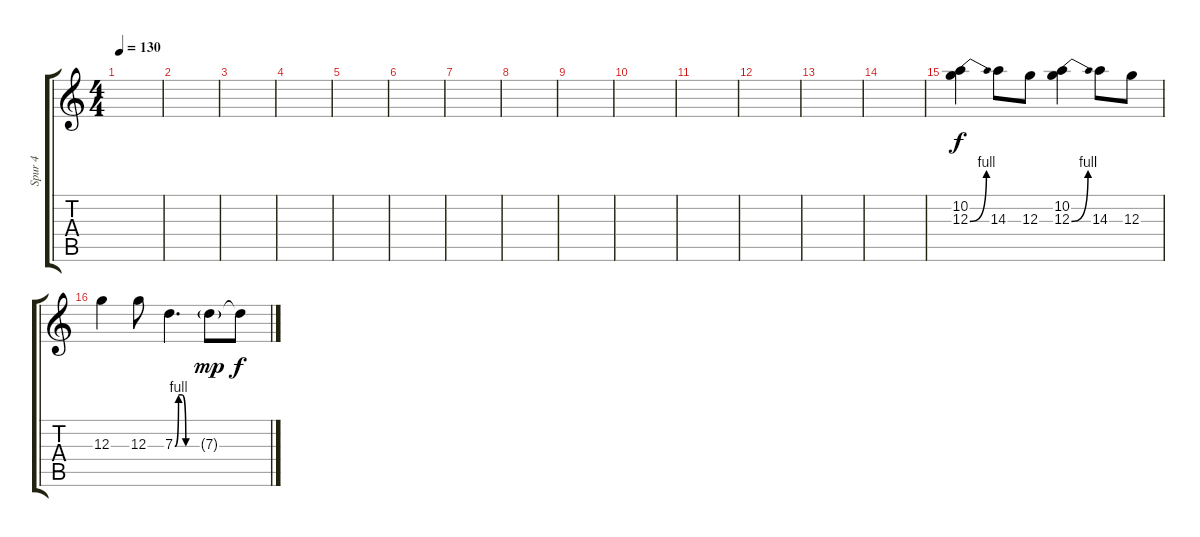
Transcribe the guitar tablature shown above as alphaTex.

\track ("Spur 4" "Spur 4") {instrument distortionguitar}
\staff {score tabs}
\tuning (E4 B3 G3 D3 A2 E2) {hide}
\ts (4 4)
\tempo 130
\clef g2
\ks c
|
|
|
|
|
|
|
|
|
|
|
|
|
|
(10.2 12.3{be (bend 0 0 60 4)}).4{instrument overdrivenguitar} 14.3.8 12.3.8 (10.2 12.3{be (bend 0 0 60 4)}).4 14.3.8 12.3.8 |
12.3.4 12.3.8 7.3{be (custom 0 0 10 4 20 4 30 0 60 0)}.4{d} 7.3{g}.8{dy mp} 7.3{t}.8{dy f}
